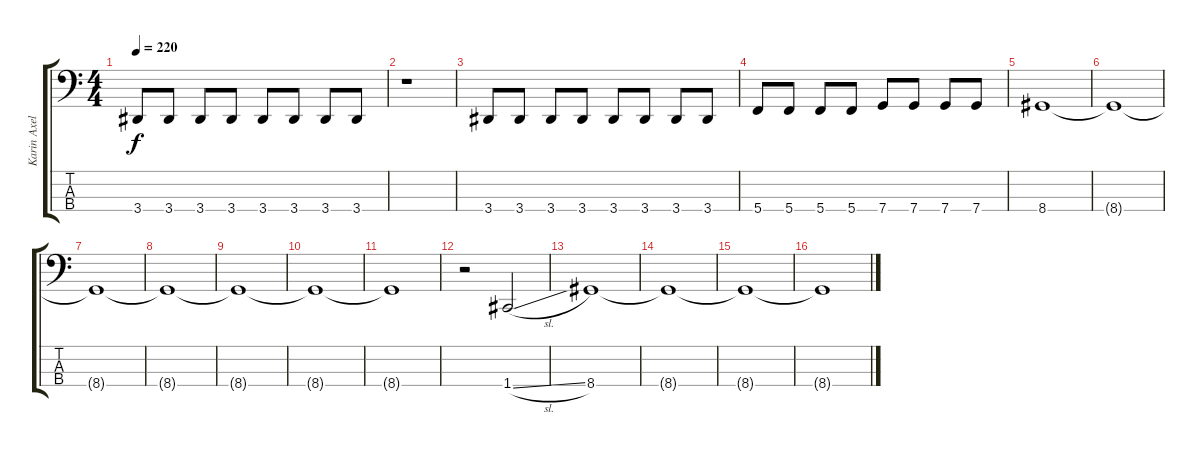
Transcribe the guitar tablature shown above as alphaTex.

\track ("Karin Axelsson" "Karin Axel") {instrument electricbasspick}
\staff {score tabs}
\tuning (F2 C2 G1 C1) {hide}
\ts (4 4)
\tempo 220
\clef f4
\ks c
3.4.8{dy f} 3.4.8 3.4.8 3.4.8 3.4.8 3.4.8 3.4.8 3.4.8 |
r.1 |
3.4.8 3.4.8 3.4.8 3.4.8 3.4.8 3.4.8 3.4.8 3.4.8 |
5.4.8 5.4.8 5.4.8 5.4.8 7.4.8 7.4.8 7.4.8 7.4.8 |
8.4.1 |
8.4{t}.1 |
8.4{t}.1 |
8.4{t}.1 |
8.4{t}.1 |
8.4{t}.1 |
8.4{t}.1 |
r.2 1.4{sl}.2 |
8.4.1 |
8.4{t}.1 |
8.4{t}.1 |
8.4{t}.1
